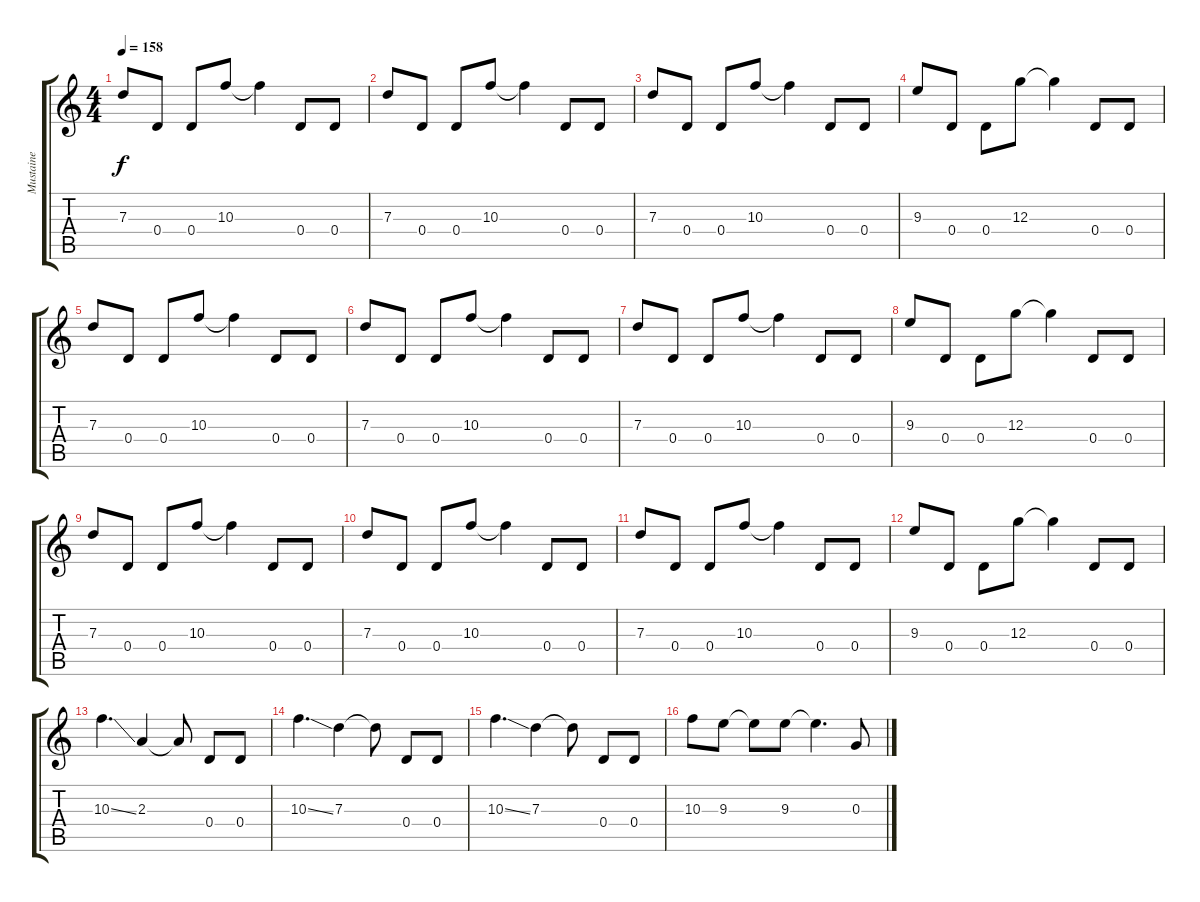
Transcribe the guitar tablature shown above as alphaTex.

\track ("Mustaine" "Mustaine") {instrument distortionguitar}
\staff {score tabs}
\tuning (E4 B3 G3 D3 A2 E2) {hide}
\ts (4 4)
\tempo 158
\clef g2
\ks c
7.3.8{dy f} 0.4.8 0.4.8 10.3.8 10.3{t}.4 0.4.8 0.4.8 |
7.3.8 0.4.8 0.4.8 10.3.8 10.3{t}.4 0.4.8 0.4.8 |
7.3.8 0.4.8 0.4.8 10.3.8 10.3{t}.4 0.4.8 0.4.8 |
9.3.8 0.4.8 0.4.8 12.3.8 12.3{t}.4 0.4.8 0.4.8 |
7.3.8 0.4.8 0.4.8 10.3.8 10.3{t}.4 0.4.8 0.4.8 |
7.3.8 0.4.8 0.4.8 10.3.8 10.3{t}.4 0.4.8 0.4.8 |
7.3.8 0.4.8 0.4.8 10.3.8 10.3{t}.4 0.4.8 0.4.8 |
9.3.8 0.4.8 0.4.8 12.3.8 12.3{t}.4 0.4.8 0.4.8 |
7.3.8 0.4.8 0.4.8 10.3.8 10.3{t}.4 0.4.8 0.4.8 |
7.3.8 0.4.8 0.4.8 10.3.8 10.3{t}.4 0.4.8 0.4.8 |
7.3.8 0.4.8 0.4.8 10.3.8 10.3{t}.4 0.4.8 0.4.8 |
9.3.8 0.4.8 0.4.8 12.3.8 12.3{t}.4 0.4.8 0.4.8 |
10.3{ss}.4{d} 2.3.4 2.3{t}.8 0.4.8 0.4.8 |
10.3{ss}.4{d} 7.3.4 7.3{t}.8 0.4.8 0.4.8 |
10.3{ss}.4{d} 7.3.4 7.3{t}.8 0.4.8 0.4.8 |
10.3.8 9.3.8 9.3{t}.8 9.3.8 9.3{t}.4{d} 0.3.8
